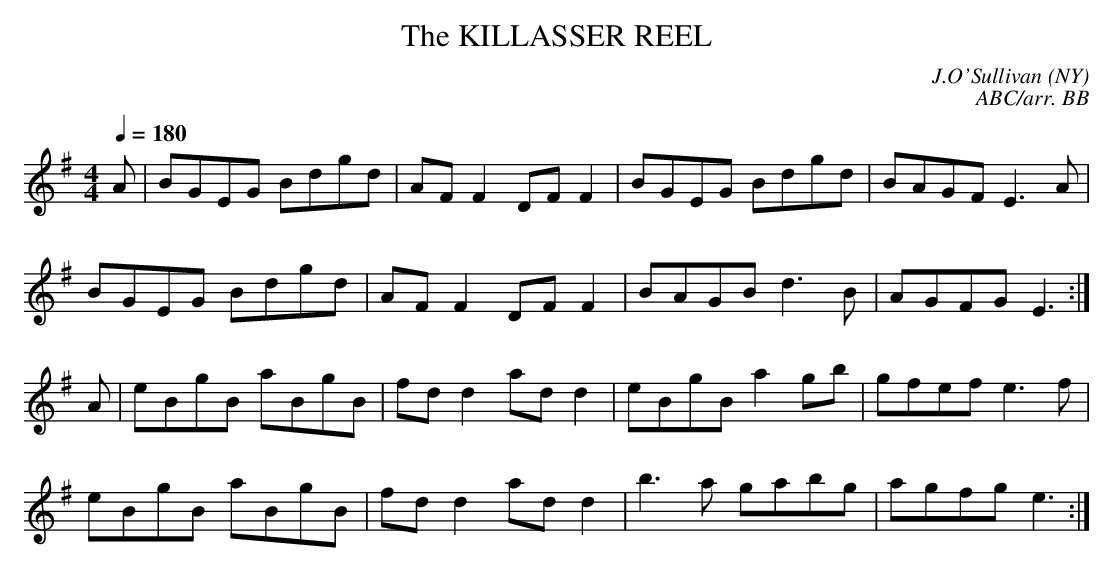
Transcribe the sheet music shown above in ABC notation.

X:1
T:KILLASSER REEL, The
C:J.O'Sullivan (NY)
C:ABC/arr. BB
Q:1/4=180
M:4/4
L:1/8
K:Em
A|BGEG Bdgd|AFF2 DFF2|BGEG Bdgd|BAGF E3A|
BGEG Bdgd|AF F2 DF F2|BAGB d3 B|AGFG E3 :|
A|eBgB aBgB|fd d2 ad d2|eBgB a2 gb|gfef e3 f|
eBgB aBgB|fd d2 ad d2|b3 a gabg|agfg e3 :|
